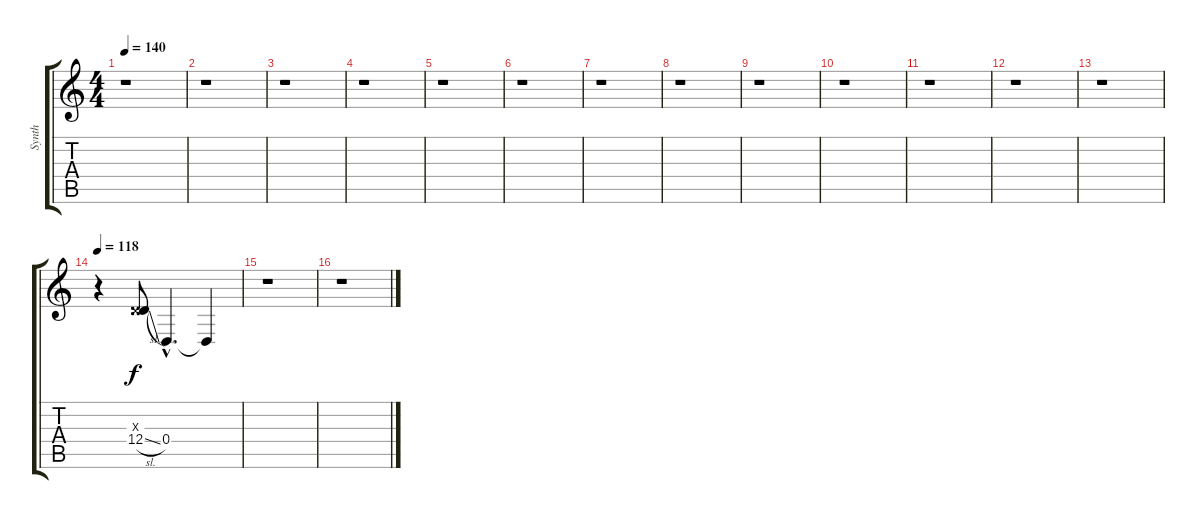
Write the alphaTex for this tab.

\track ("Synth" "Synth") {instrument lead5charang}
\staff {score tabs}
\tuning (E4 B3 G3 D3 A2 E2) {hide}
\ts (4 4)
\tempo 140
\clef g2
\ks c
r.1{dy mf} |
r.1 |
r.1 |
r.1 |
r.1 |
r.1 |
r.1 |
r.1 |
r.1 |
r.1 |
r.1 |
r.1 |
r.1 |
\tempo 118
r.4 (7.3{x} 12.4{sl}).8{dy f instrument lead2sawtooth} 0.4{hac}.4{d volume 8} 0.4{t}.4{volume 0} |
r.1{volume 11} |
r.1
